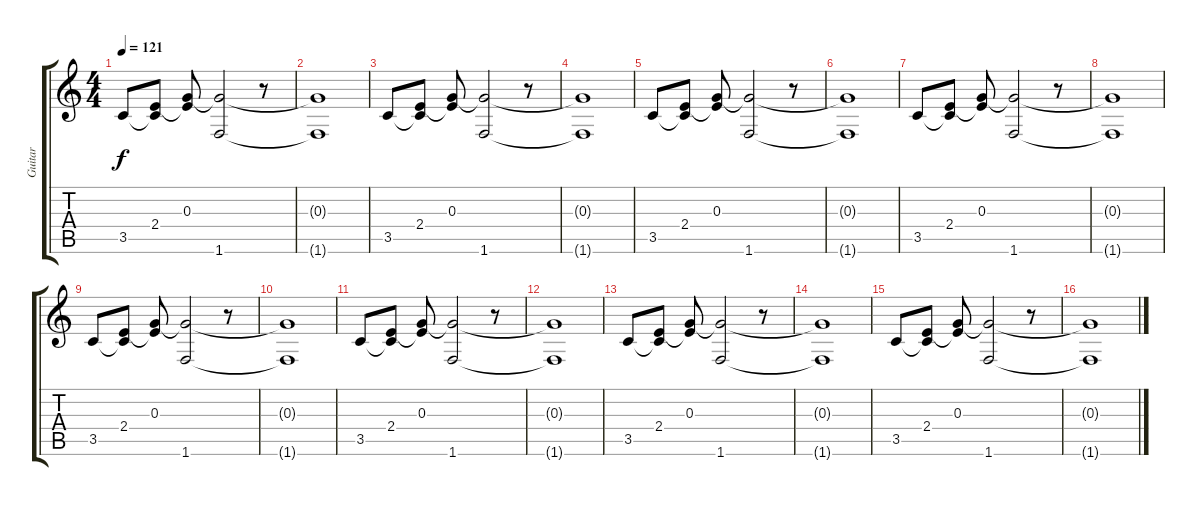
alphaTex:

\track ("Guitar" "Guitar") {instrument acousticguitarsteel}
\staff {score tabs}
\tuning (E4 B3 G3 D3 A2 E2) {hide}
\ts (4 4)
\tempo 121
\clef g2
\ks c
3.5.8{dy f instrument acousticguitarsteel} (2.4 3.5{t}).8 (0.3 2.4{t}).8 (0.3{t} 1.6).2 r.8 |
(0.3{t} 1.6{t}).1 |
3.5.8 (2.4 3.5{t}).8 (0.3 2.4{t}).8 (0.3{t} 1.6).2 r.8 |
(0.3{t} 1.6{t}).1 |
3.5.8 (2.4 3.5{t}).8 (0.3 2.4{t}).8 (0.3{t} 1.6).2 r.8 |
(0.3{t} 1.6{t}).1 |
3.5.8 (2.4 3.5{t}).8 (0.3 2.4{t}).8 (0.3{t} 1.6).2 r.8 |
(0.3{t} 1.6{t}).1 |
3.5.8 (2.4 3.5{t}).8 (0.3 2.4{t}).8 (0.3{t} 1.6).2 r.8 |
(0.3{t} 1.6{t}).1 |
3.5.8 (2.4 3.5{t}).8 (0.3 2.4{t}).8 (0.3{t} 1.6).2 r.8 |
(0.3{t} 1.6{t}).1 |
3.5.8 (2.4 3.5{t}).8 (0.3 2.4{t}).8 (0.3{t} 1.6).2 r.8 |
(0.3{t} 1.6{t}).1 |
3.5.8 (2.4 3.5{t}).8 (0.3 2.4{t}).8 (0.3{t} 1.6).2 r.8 |
(0.3{t} 1.6{t}).1
